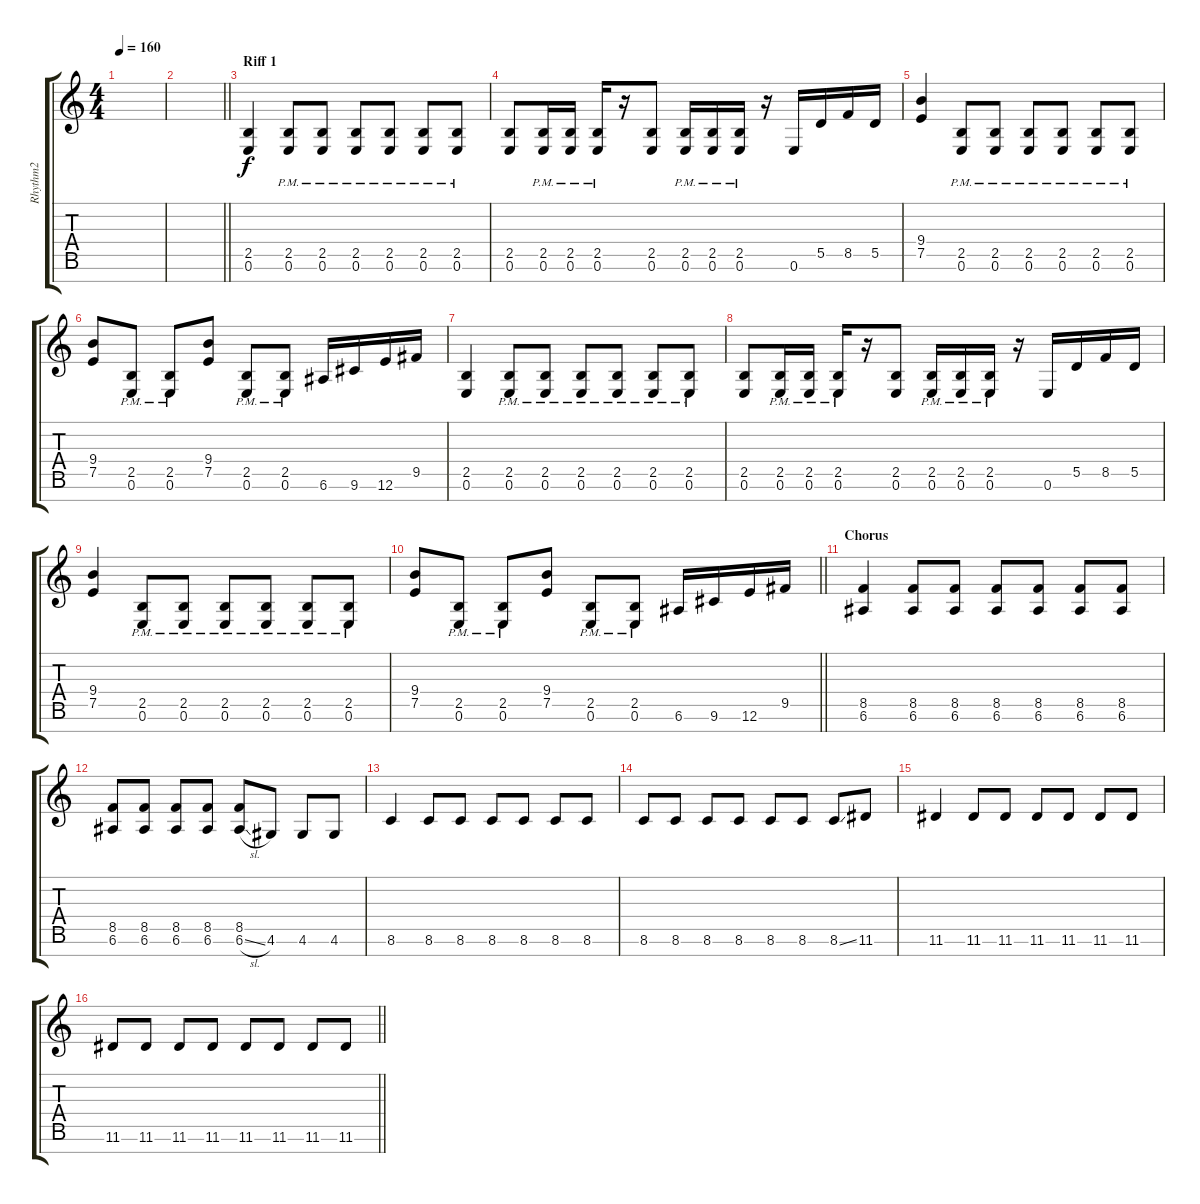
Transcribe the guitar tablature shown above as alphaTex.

\track ("Rhythm2" "Rhythm2") {instrument overdrivenguitar}
\staff {score tabs}
\tuning (E4 B3 G3 D3 A2 E2 B1) {hide}
\ts (4 4)
\tempo 160
\clef g2
\ks c
|
\barLineRight lightlight
|
\section ("" "Riff 1")
(2.5 0.6).4 (2.5{pm} 0.6{pm}).8 (2.5{pm} 0.6{pm}).8 (2.5{pm} 0.6{pm}).8 (2.5{pm} 0.6{pm}).8 (2.5{pm} 0.6{pm}).8 (2.5{pm} 0.6{pm}).8 |
(2.5 0.6).8 (2.5{pm} 0.6{pm}).16 (2.5{pm} 0.6{pm}).16 (2.5{pm} 0.6{pm}).16 r.16 (2.5 0.6).8 (2.5{pm} 0.6{pm}).16 (2.5{pm} 0.6{pm}).16 (2.5{pm} 0.6{pm}).16 r.16 0.6.16 5.5.16 8.5.16 5.5.16 |
(9.4 7.5).4 (2.5{pm} 0.6{pm}).8 (2.5{pm} 0.6{pm}).8 (2.5{pm} 0.6{pm}).8 (2.5{pm} 0.6{pm}).8 (2.5{pm} 0.6{pm}).8 (2.5{pm} 0.6{pm}).8 |
(9.4 7.5).8 (2.5{pm} 0.6{pm}).8 (2.5{pm} 0.6{pm}).8 (9.4 7.5).8 (2.5{pm} 0.6{pm}).8 (2.5{pm} 0.6{pm}).8 6.6.16 9.6.16 12.6.16 9.5.16 |
(2.5 0.6).4 (2.5{pm} 0.6{pm}).8 (2.5{pm} 0.6{pm}).8 (2.5{pm} 0.6{pm}).8 (2.5{pm} 0.6{pm}).8 (2.5{pm} 0.6{pm}).8 (2.5{pm} 0.6{pm}).8 |
(2.5 0.6).8 (2.5{pm} 0.6{pm}).16 (2.5{pm} 0.6{pm}).16 (2.5{pm} 0.6{pm}).16 r.16 (2.5 0.6).8 (2.5{pm} 0.6{pm}).16 (2.5{pm} 0.6{pm}).16 (2.5{pm} 0.6{pm}).16 r.16 0.6.16 5.5.16 8.5.16 5.5.16 |
(9.4 7.5).4 (2.5{pm} 0.6{pm}).8 (2.5{pm} 0.6{pm}).8 (2.5{pm} 0.6{pm}).8 (2.5{pm} 0.6{pm}).8 (2.5{pm} 0.6{pm}).8 (2.5{pm} 0.6{pm}).8 |
\barLineRight lightlight
(9.4 7.5).8 (2.5{pm} 0.6{pm}).8 (2.5{pm} 0.6{pm}).8 (9.4 7.5).8 (2.5{pm} 0.6{pm}).8 (2.5{pm} 0.6{pm}).8 6.6.16 9.6.16 12.6.16 9.5.16 |
\section ("" "Chorus")
(8.5 6.6).4 (8.5 6.6).8 (8.5 6.6).8 (8.5 6.6).8 (8.5 6.6).8 (8.5 6.6).8 (8.5 6.6).8 |
(8.5 6.6).8 (8.5 6.6).8 (8.5 6.6).8 (8.5 6.6).8 (8.5 6.6{sl}).8 4.6.8 4.6.8 4.6.8 |
8.6.4 8.6.8 8.6.8 8.6.8 8.6.8 8.6.8 8.6.8 |
8.6.8 8.6.8 8.6.8 8.6.8 8.6.8 8.6.8 8.6{ss}.8 11.6.8 |
11.6.4 11.6.8 11.6.8 11.6.8 11.6.8 11.6.8 11.6.8 |
\barLineRight lightlight
11.6.8 11.6.8 11.6.8 11.6.8 11.6.8 11.6.8 11.6.8 11.6.8
